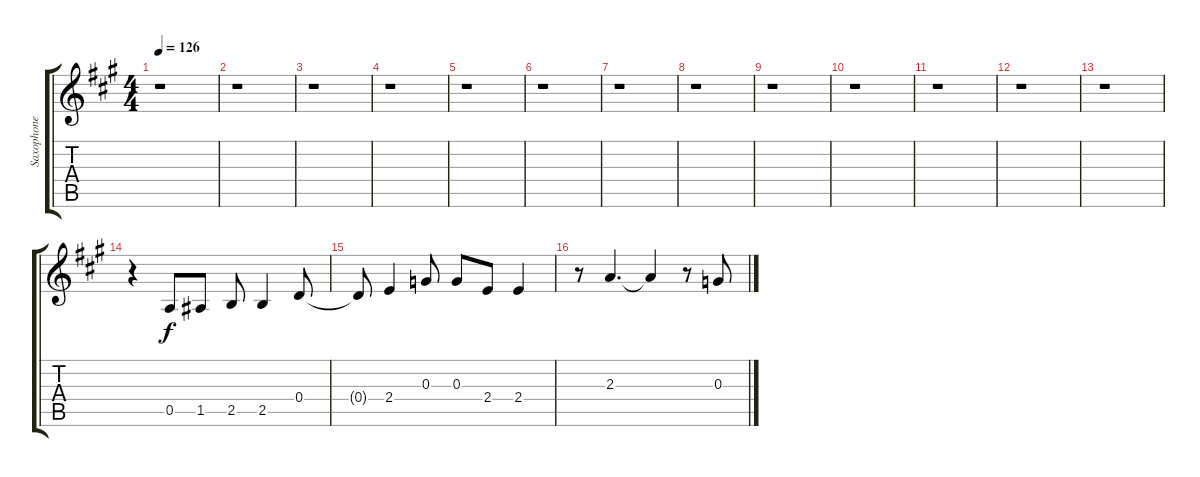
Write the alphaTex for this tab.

\track ("Saxophone" "Saxophone") {instrument altosax}
\staff {score tabs}
\tuning (E5 B4 G4 D4 A3 E3) {hide}
\ts (4 4)
\tempo 126
\clef g2
\ks a
r.1{dy f} |
r.1 |
r.1 |
r.1 |
r.1 |
r.1 |
r.1 |
r.1 |
r.1 |
r.1 |
r.1 |
r.1 |
r.1 |
r.4 0.5.8 1.5.8 2.5.8 2.5.4 0.4.8 |
0.4{t}.8 2.4.4 0.3.8 0.3.8 2.4.8 2.4.4 |
r.8 2.3.4{d} 2.3{t}.4 r.8 0.3.8
